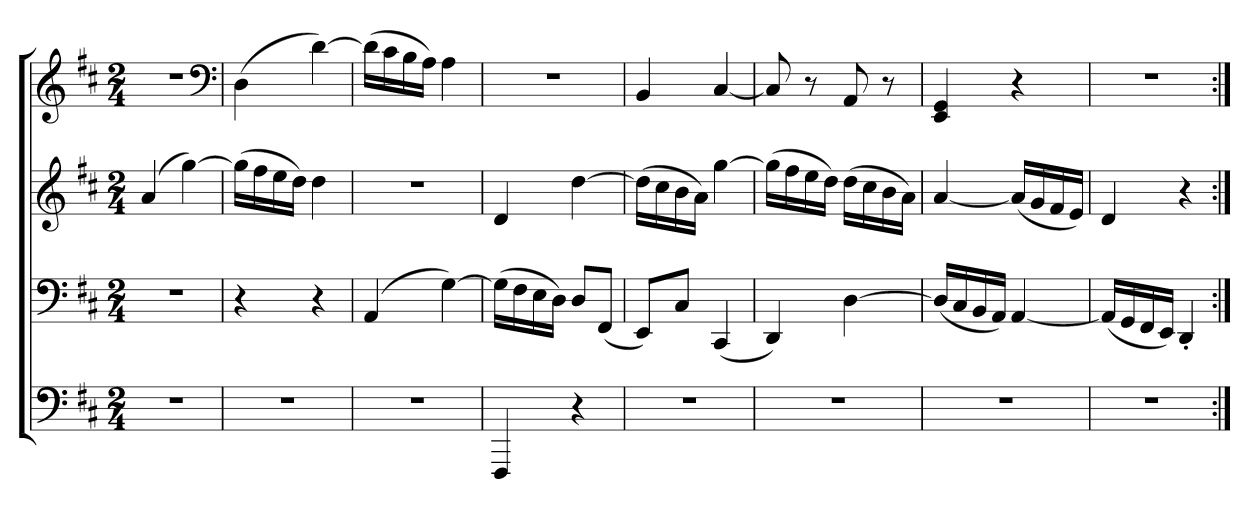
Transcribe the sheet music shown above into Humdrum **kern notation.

**kern	**kern	**kern	**kern
*part4	*part3	*part2	*part1
*staff4	*staff3	*staff2	*staff1
*clefF4	*clefF4	*clefG2	*clefG2
*k[f#c#]	*k[f#c#]	*k[f#c#]	*k[f#c#]
*D:	*D:	*D:	*D:
*M2/4	*M2/4	*M2/4	*M2/4
=	=	=	=
2r	2r	(4a	2r
.	.	[4gg)	.
*	*	*	*clefF4
=	=	=	=
2r	4r	(16ggLL]	(4D
.	.	16ff#	.
.	.	16ee	.
.	.	16ddJJ)	.
.	4r	4dd	[4d)
=	=	=	=
2r	(4AA	2r	(16dLL]
.	.	.	16c#
.	.	.	16B
.	.	.	16AJJ)
.	[4G)	.	4A
=	=	=	=
4FFF#	(16GLL]	4d	2r
.	16F#	.	.
.	16E	.	.
.	16DJJ)	.	.
4r	8DL	[4dd	.
.	(8FF#J	.	.
=	=	=	=
2r	8EEL)	(16ddLL]	4BB
.	.	16cc#	.
.	8C#J	16b	.
.	.	16aJJ)	.
.	(4CC#	[4gg	[4C#
=	=	=	=
2r	4DD)	(16ggLL]	8C#]
.	.	16ff#	.
.	.	16ee	8r
.	.	16ddJJ)	.
.	[4D	(16ddLL	8AA
.	.	16cc#	.
.	.	16b	8r
.	.	16aJJ)	.
=	=	=	=
2r	(16DLL]	[4a	4EE 4GG
.	16C#	.	.
.	16BB	.	.
.	16AAJJ)	.	.
.	[4AA	(16aLL]	4r
.	.	16g	.
.	.	16f#	.
.	.	16eJJ)	.
=	=	=	=
2r	(16AALL]	4d	2r
.	16GG	.	.
.	16FF#	.	.
.	16EEJJ)	.	.
.	4DD'	4r	.
=:|!	=:|!	=:|!	=:|!
*-	*-	*-	*-
